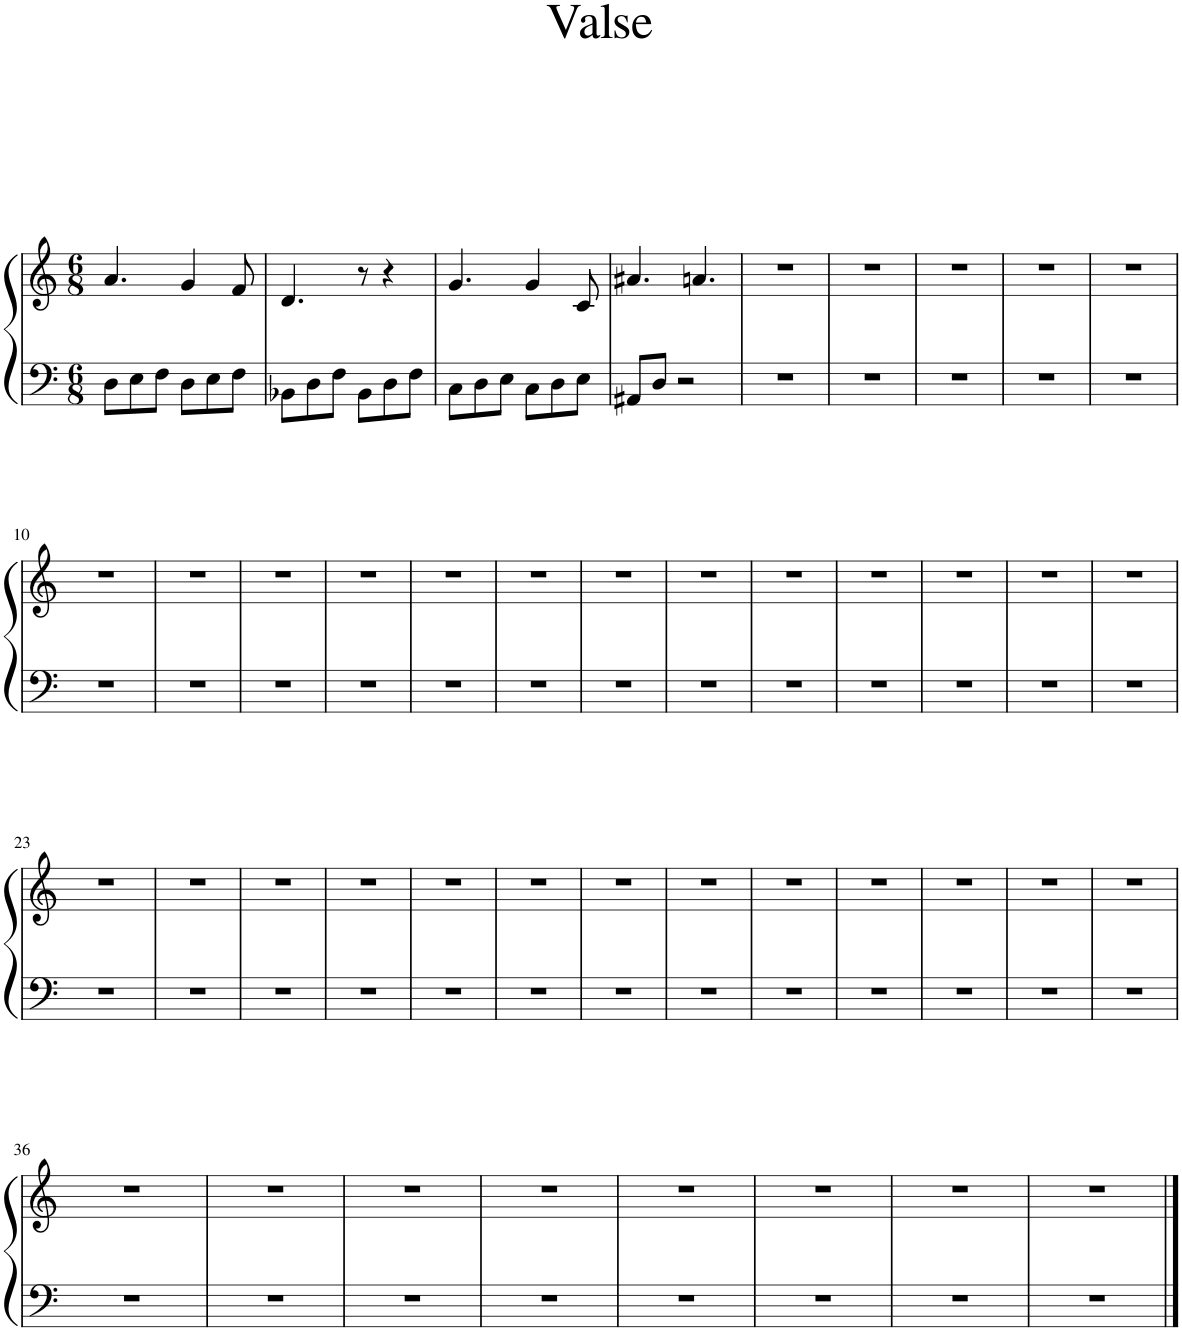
**kern	**kern
*part1	*part1
*staff2	*staff1
*I"Piano	*
*I'Pno.	*
*clefF4	*clefG2
*k[]	*k[]
*M6/8	*M6/8
=1	=1
8D\L	4.a/
8E\	.
8F\J	.
8D\L	4g/
8E\	.
8F\J	8f/
=2	=2
8BB-X\L	4.d/
8D\	.
8F\J	.
8BB-\L	8r
8D\	4r
8F\J	.
=3	=3
8C\L	4.g/
8D\	.
8E\J	.
8C\L	4g/
8D\	.
8E\J	8c/
=4	=4
8AA#X/L	4.a#X/
8D/J	.
2r	.
.	4.an/
=5	=5
2.r	2.r
=6	=6
2.r	2.r
=7	=7
2.r	2.r
=8	=8
2.r	2.r
=9	=9
2.r	2.r
!!LO:LB:g=z
=10	=10
2.r	2.r
=11	=11
2.r	2.r
=12	=12
2.r	2.r
=13	=13
2.r	2.r
=14	=14
2.r	2.r
=15	=15
2.r	2.r
=16	=16
2.r	2.r
=17	=17
2.r	2.r
=18	=18
2.r	2.r
=19	=19
2.r	2.r
=20	=20
2.r	2.r
=21	=21
2.r	2.r
=22	=22
2.r	2.r
!!LO:LB:g=z
=23	=23
2.r	2.r
=24	=24
2.r	2.r
=25	=25
2.r	2.r
=26	=26
2.r	2.r
=27	=27
2.r	2.r
=28	=28
2.r	2.r
=29	=29
2.r	2.r
=30	=30
2.r	2.r
=31	=31
2.r	2.r
=32	=32
2.r	2.r
=33	=33
2.r	2.r
=34	=34
2.r	2.r
=35	=35
2.r	2.r
!!LO:LB:g=z
=36	=36
2.r	2.r
=37	=37
2.r	2.r
=38	=38
2.r	2.r
=39	=39
2.r	2.r
=40	=40
2.r	2.r
=41	=41
2.r	2.r
=42	=42
2.r	2.r
=43	=43
2.r	2.r
==	==
*-	*-
